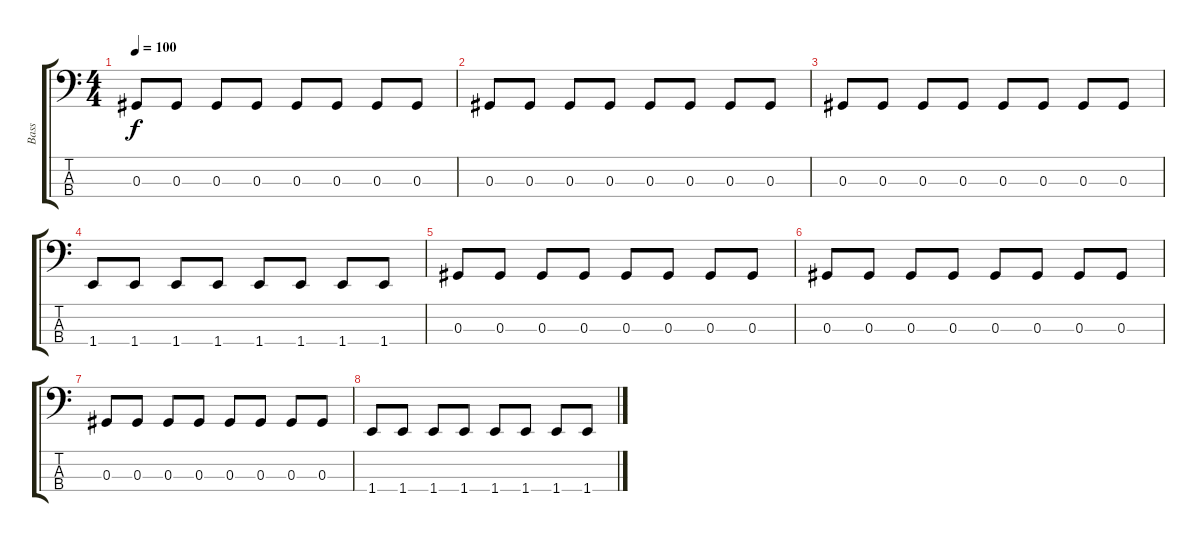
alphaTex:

\track ("Bass" "Bass") {instrument slapbass2}
\staff {score tabs}
\tuning (Gb2 Db2 Ab1 Eb1) {hide}
\ts (4 4)
\tempo 100
\clef f4
\ks c
0.3.8{dy f volume 6} 0.3.8 0.3.8 0.3.8 0.3.8 0.3.8 0.3.8 0.3.8 |
0.3.8 0.3.8 0.3.8 0.3.8 0.3.8 0.3.8 0.3.8 0.3.8 |
0.3.8{volume 2} 0.3.8 0.3.8 0.3.8 0.3.8 0.3.8 0.3.8 0.3.8 |
1.4.8 1.4.8 1.4.8 1.4.8 1.4.8 1.4.8 1.4.8 1.4.8 |
0.3.8{volume 1} 0.3.8 0.3.8 0.3.8 0.3.8 0.3.8 0.3.8 0.3.8 |
0.3.8 0.3.8 0.3.8 0.3.8 0.3.8 0.3.8 0.3.8 0.3.8 |
0.3.8 0.3.8 0.3.8 0.3.8 0.3.8 0.3.8 0.3.8 0.3.8 |
1.4.8 1.4.8 1.4.8 1.4.8 1.4.8 1.4.8 1.4.8 1.4.8
